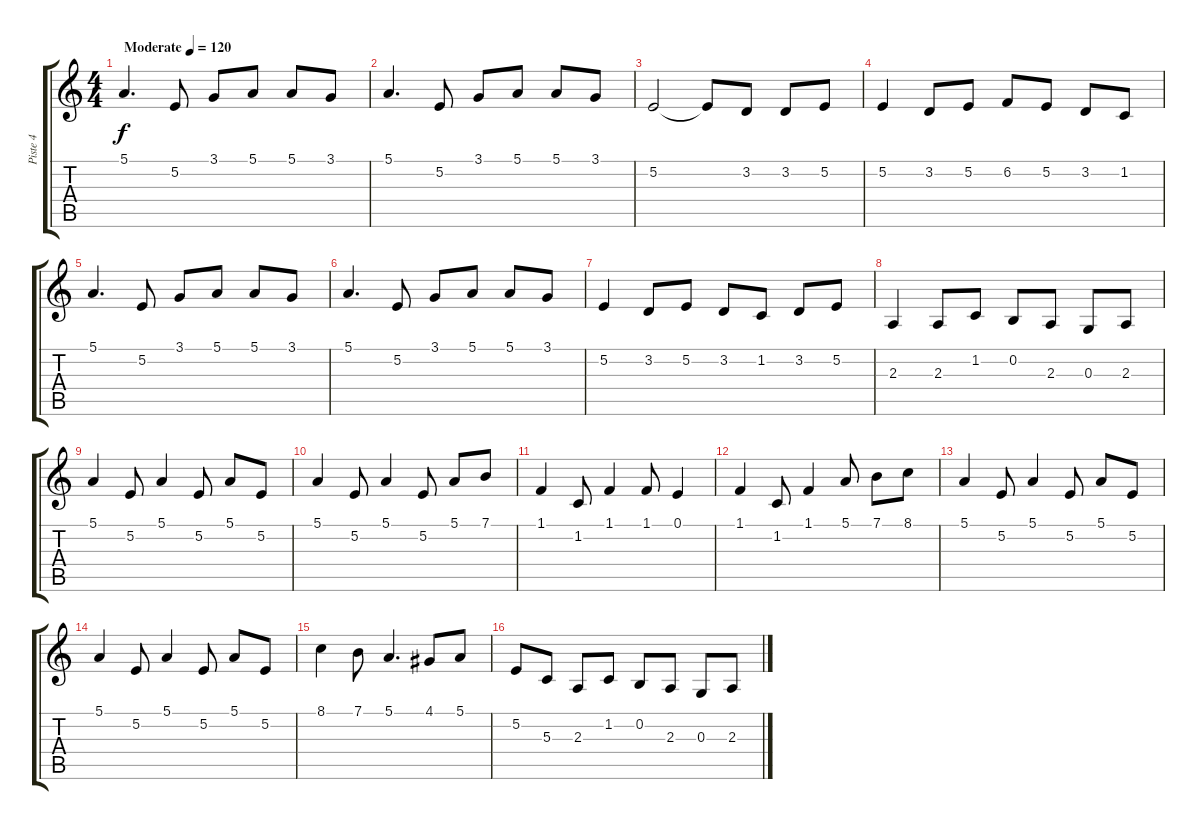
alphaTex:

\track ("Piste 4" "Piste 4") {instrument tremolostrings}
\staff {score tabs}
\tuning (E4 B3 G3 D3 A2 E2) {hide}
\ts (4 4)
\tempo (120 "Moderate")
\clef g2
\ks c
5.1.4{d dy f instrument tremolostrings} 5.2.8 3.1.8 5.1.8 5.1.8 3.1.8 |
5.1.4{d} 5.2.8 3.1.8 5.1.8 5.1.8 3.1.8 |
5.2.2 5.2{t}.8 3.2.8 3.2.8 5.2.8 |
5.2.4 3.2.8 5.2.8 6.2.8 5.2.8 3.2.8 1.2.8 |
5.1.4{d} 5.2.8 3.1.8 5.1.8 5.1.8 3.1.8 |
5.1.4{d} 5.2.8 3.1.8 5.1.8 5.1.8 3.1.8 |
5.2.4 3.2.8 5.2.8 3.2.8 1.2.8 3.2.8 5.2.8 |
2.3.4 2.3.8 1.2.8 0.2.8 2.3.8 0.3.8 2.3.8 |
5.1.4 5.2.8 5.1.4 5.2.8 5.1.8 5.2.8 |
5.1.4 5.2.8 5.1.4 5.2.8 5.1.8 7.1.8 |
1.1.4 1.2.8 1.1.4 1.1.8 0.1.4 |
1.1.4 1.2.8 1.1.4 5.1.8 7.1.8 8.1.8 |
5.1.4 5.2.8 5.1.4 5.2.8 5.1.8 5.2.8 |
5.1.4 5.2.8 5.1.4 5.2.8 5.1.8 5.2.8 |
8.1.4 7.1.8 5.1.4{d} 4.1.8 5.1.8 |
5.2.8 5.3.8 2.3.8 1.2.8 0.2.8 2.3.8 0.3.8 2.3.8
